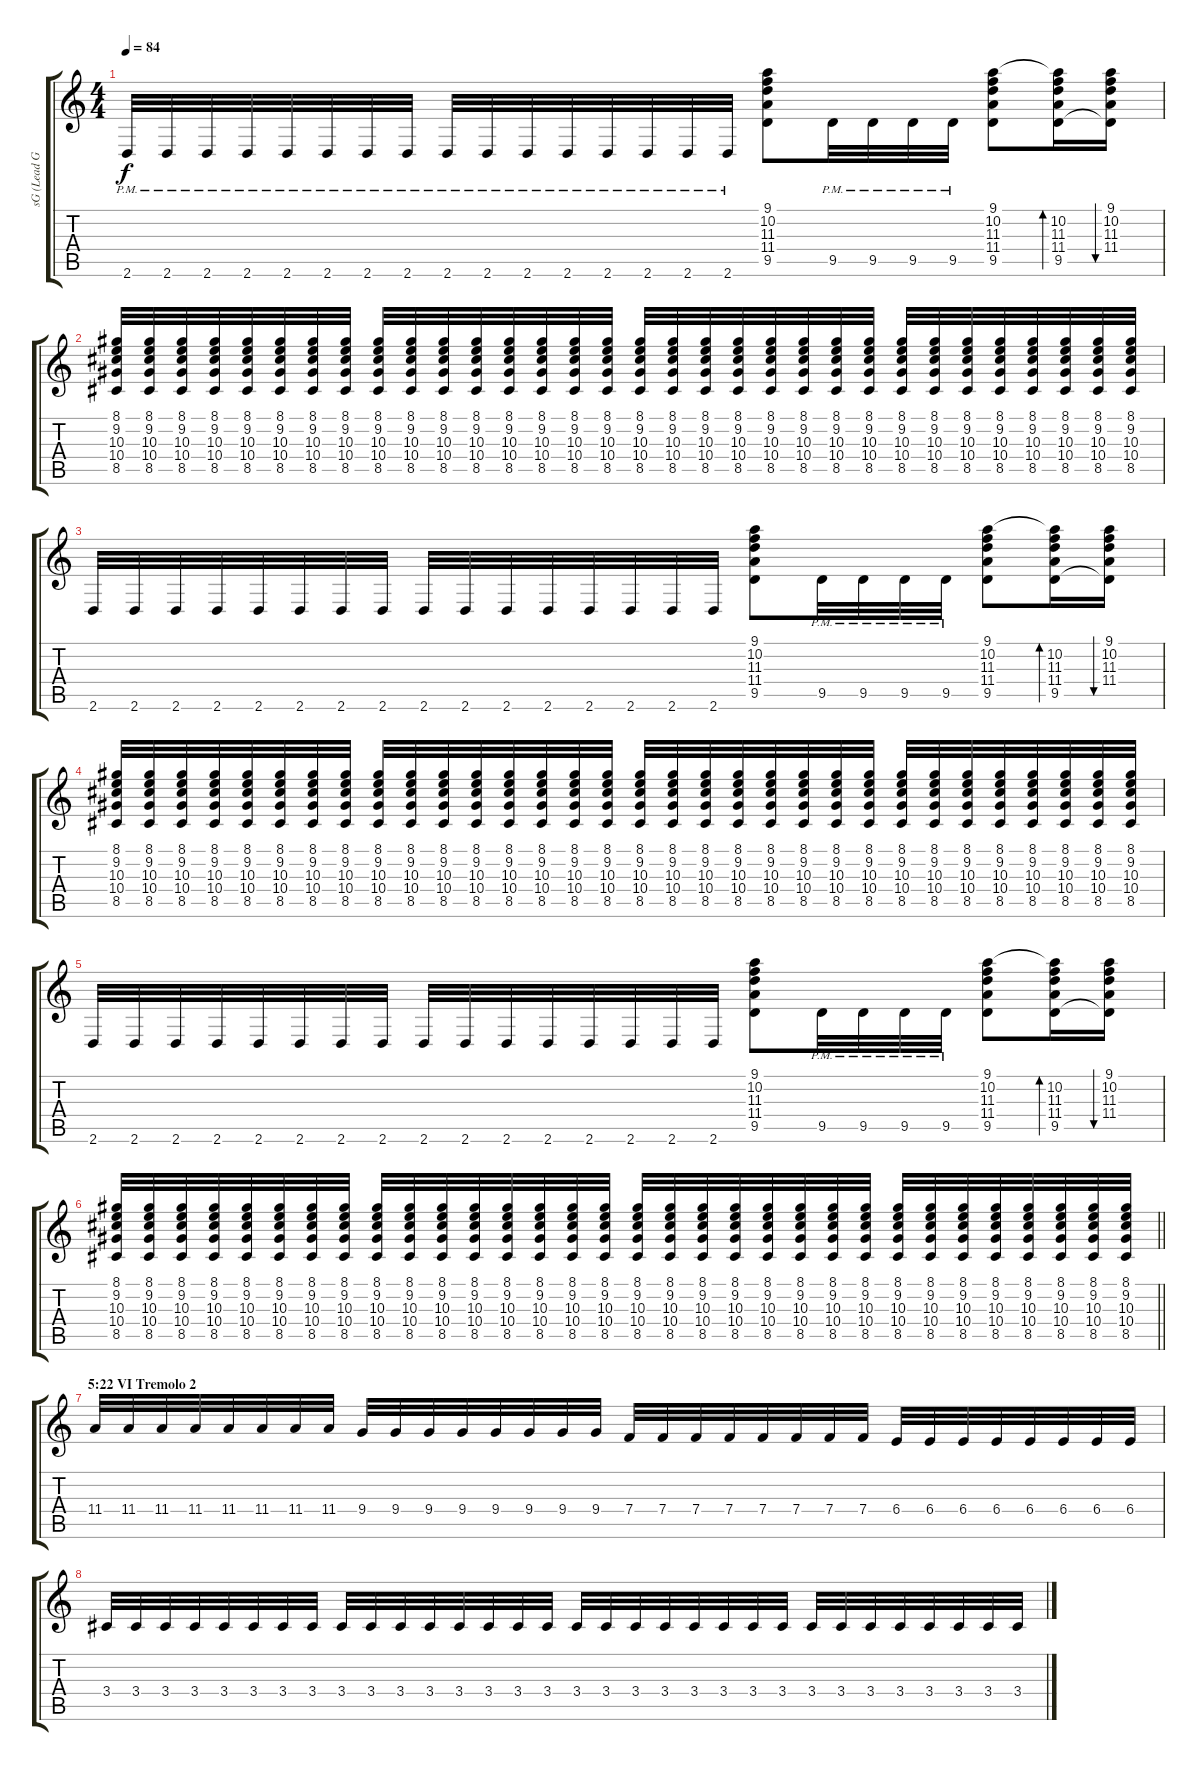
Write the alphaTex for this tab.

\track ("sG (Lead Guitar)" "sG (Lead G") {instrument distortionguitar}
\staff {score tabs}
\tuning (C4 G3 Eb3 Bb2 F2 C2) {hide}
\ts (4 4)
\tempo 84
\clef g2
\ks c
2.6{pm}.32{dy f} 2.6{pm}.32 2.6{pm}.32 2.6{pm}.32 2.6{pm}.32 2.6{pm}.32 2.6{pm}.32 2.6{pm}.32 2.6{pm}.32 2.6{pm}.32 2.6{pm}.32 2.6{pm}.32 2.6{pm}.32 2.6{pm}.32 2.6{pm}.32 2.6{pm}.32 (9.1 10.2 11.3 11.4 9.5).8 9.5{pm}.32 9.5{pm}.32 9.5{pm}.32 9.5{pm}.32 (9.1 10.2 11.3 11.4 9.5).8 (9.1{t} 10.2 11.3 11.4 9.5).16{bd 30} (9.1 10.2 11.3 11.4 9.5{t}).16{bu 30} |
(8.1 9.2 10.3 10.4 8.5).32 (8.1 9.2 10.3 10.4 8.5).32 (8.1 9.2 10.3 10.4 8.5).32 (8.1 9.2 10.3 10.4 8.5).32 (8.1 9.2 10.3 10.4 8.5).32 (8.1 9.2 10.3 10.4 8.5).32 (8.1 9.2 10.3 10.4 8.5).32 (8.1 9.2 10.3 10.4 8.5).32 (8.1 9.2 10.3 10.4 8.5).32 (8.1 9.2 10.3 10.4 8.5).32 (8.1 9.2 10.3 10.4 8.5).32 (8.1 9.2 10.3 10.4 8.5).32 (8.1 9.2 10.3 10.4 8.5).32 (8.1 9.2 10.3 10.4 8.5).32 (8.1 9.2 10.3 10.4 8.5).32 (8.1 9.2 10.3 10.4 8.5).32 (8.1 9.2 10.3 10.4 8.5).32 (8.1 9.2 10.3 10.4 8.5).32 (8.1 9.2 10.3 10.4 8.5).32 (8.1 9.2 10.3 10.4 8.5).32 (8.1 9.2 10.3 10.4 8.5).32 (8.1 9.2 10.3 10.4 8.5).32 (8.1 9.2 10.3 10.4 8.5).32 (8.1 9.2 10.3 10.4 8.5).32 (8.1 9.2 10.3 10.4 8.5).32 (8.1 9.2 10.3 10.4 8.5).32 (8.1 9.2 10.3 10.4 8.5).32 (8.1 9.2 10.3 10.4 8.5).32 (8.1 9.2 10.3 10.4 8.5).32 (8.1 9.2 10.3 10.4 8.5).32 (8.1 9.2 10.3 10.4 8.5).32 (8.1 9.2 10.3 10.4 8.5).32 |
2.6.32 2.6.32 2.6.32 2.6.32 2.6.32 2.6.32 2.6.32 2.6.32 2.6.32 2.6.32 2.6.32 2.6.32 2.6.32 2.6.32 2.6.32 2.6.32 (9.1 10.2 11.3 11.4 9.5).8 9.5{pm}.32 9.5{pm}.32 9.5{pm}.32 9.5{pm}.32 (9.1 10.2 11.3 11.4 9.5).8 (9.1{t} 10.2 11.3 11.4 9.5).16{bd 30} (9.1 10.2 11.3 11.4 9.5{t}).16{bu 30} |
(8.1 9.2 10.3 10.4 8.5).32 (8.1 9.2 10.3 10.4 8.5).32 (8.1 9.2 10.3 10.4 8.5).32 (8.1 9.2 10.3 10.4 8.5).32 (8.1 9.2 10.3 10.4 8.5).32 (8.1 9.2 10.3 10.4 8.5).32 (8.1 9.2 10.3 10.4 8.5).32 (8.1 9.2 10.3 10.4 8.5).32 (8.1 9.2 10.3 10.4 8.5).32 (8.1 9.2 10.3 10.4 8.5).32 (8.1 9.2 10.3 10.4 8.5).32 (8.1 9.2 10.3 10.4 8.5).32 (8.1 9.2 10.3 10.4 8.5).32 (8.1 9.2 10.3 10.4 8.5).32 (8.1 9.2 10.3 10.4 8.5).32 (8.1 9.2 10.3 10.4 8.5).32 (8.1 9.2 10.3 10.4 8.5).32 (8.1 9.2 10.3 10.4 8.5).32 (8.1 9.2 10.3 10.4 8.5).32 (8.1 9.2 10.3 10.4 8.5).32 (8.1 9.2 10.3 10.4 8.5).32 (8.1 9.2 10.3 10.4 8.5).32 (8.1 9.2 10.3 10.4 8.5).32 (8.1 9.2 10.3 10.4 8.5).32 (8.1 9.2 10.3 10.4 8.5).32 (8.1 9.2 10.3 10.4 8.5).32 (8.1 9.2 10.3 10.4 8.5).32 (8.1 9.2 10.3 10.4 8.5).32 (8.1 9.2 10.3 10.4 8.5).32 (8.1 9.2 10.3 10.4 8.5).32 (8.1 9.2 10.3 10.4 8.5).32 (8.1 9.2 10.3 10.4 8.5).32 |
2.6.32 2.6.32 2.6.32 2.6.32 2.6.32 2.6.32 2.6.32 2.6.32 2.6.32 2.6.32 2.6.32 2.6.32 2.6.32 2.6.32 2.6.32 2.6.32 (9.1 10.2 11.3 11.4 9.5).8 9.5{pm}.32 9.5{pm}.32 9.5{pm}.32 9.5{pm}.32 (9.1 10.2 11.3 11.4 9.5).8 (9.1{t} 10.2 11.3 11.4 9.5).16{bd 30} (9.1 10.2 11.3 11.4 9.5{t}).16{bu 30} |
\barLineRight lightlight
(8.1 9.2 10.3 10.4 8.5).32 (8.1 9.2 10.3 10.4 8.5).32 (8.1 9.2 10.3 10.4 8.5).32 (8.1 9.2 10.3 10.4 8.5).32 (8.1 9.2 10.3 10.4 8.5).32 (8.1 9.2 10.3 10.4 8.5).32 (8.1 9.2 10.3 10.4 8.5).32 (8.1 9.2 10.3 10.4 8.5).32 (8.1 9.2 10.3 10.4 8.5).32 (8.1 9.2 10.3 10.4 8.5).32 (8.1 9.2 10.3 10.4 8.5).32 (8.1 9.2 10.3 10.4 8.5).32 (8.1 9.2 10.3 10.4 8.5).32 (8.1 9.2 10.3 10.4 8.5).32 (8.1 9.2 10.3 10.4 8.5).32 (8.1 9.2 10.3 10.4 8.5).32 (8.1 9.2 10.3 10.4 8.5).32 (8.1 9.2 10.3 10.4 8.5).32 (8.1 9.2 10.3 10.4 8.5).32 (8.1 9.2 10.3 10.4 8.5).32 (8.1 9.2 10.3 10.4 8.5).32 (8.1 9.2 10.3 10.4 8.5).32 (8.1 9.2 10.3 10.4 8.5).32 (8.1 9.2 10.3 10.4 8.5).32 (8.1 9.2 10.3 10.4 8.5).32 (8.1 9.2 10.3 10.4 8.5).32 (8.1 9.2 10.3 10.4 8.5).32 (8.1 9.2 10.3 10.4 8.5).32 (8.1 9.2 10.3 10.4 8.5).32 (8.1 9.2 10.3 10.4 8.5).32 (8.1 9.2 10.3 10.4 8.5).32 (8.1 9.2 10.3 10.4 8.5).32 |
\section ("" "5:22 VI Tremolo 2")
11.4.32 11.4.32 11.4.32 11.4.32 11.4.32 11.4.32 11.4.32 11.4.32 9.4.32 9.4.32 9.4.32 9.4.32 9.4.32 9.4.32 9.4.32 9.4.32 7.4.32 7.4.32 7.4.32 7.4.32 7.4.32 7.4.32 7.4.32 7.4.32 6.4.32 6.4.32 6.4.32 6.4.32 6.4.32 6.4.32 6.4.32 6.4.32 |
3.4.32 3.4.32 3.4.32 3.4.32 3.4.32 3.4.32 3.4.32 3.4.32 3.4.32 3.4.32 3.4.32 3.4.32 3.4.32 3.4.32 3.4.32 3.4.32 3.4.32 3.4.32 3.4.32 3.4.32 3.4.32 3.4.32 3.4.32 3.4.32 3.4.32 3.4.32 3.4.32 3.4.32 3.4.32 3.4.32 3.4.32 3.4.32
